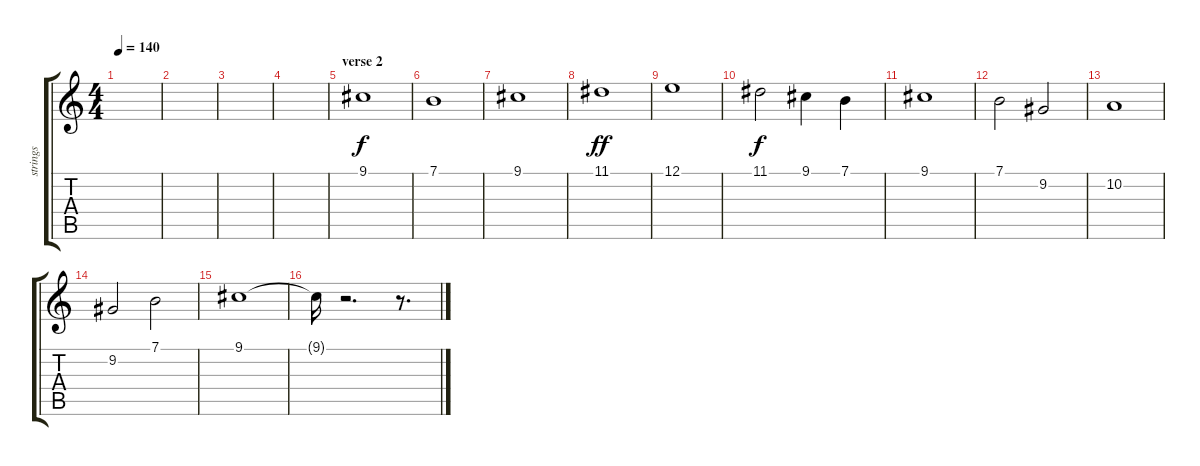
\track ("strings" "strings") {instrument synthstrings2}
\staff {score tabs}
\tuning (E4 B3 G3 D3 A2 E2) {hide}
\ts (4 4)
\tempo 140
\clef g2
\ks c
|
|
|
|
\section ("" "verse 2")
9.1.1 |
7.1.1 |
9.1.1 |
11.1.1{dy ff} |
12.1.1 |
11.1.2{dy f} 9.1.4 7.1.4 |
9.1.1 |
7.1.2 9.2.2 |
10.2.1 |
9.2.2 7.1.2 |
9.1.1 |
9.1{t}.16 r.2{d} r.8{d}
